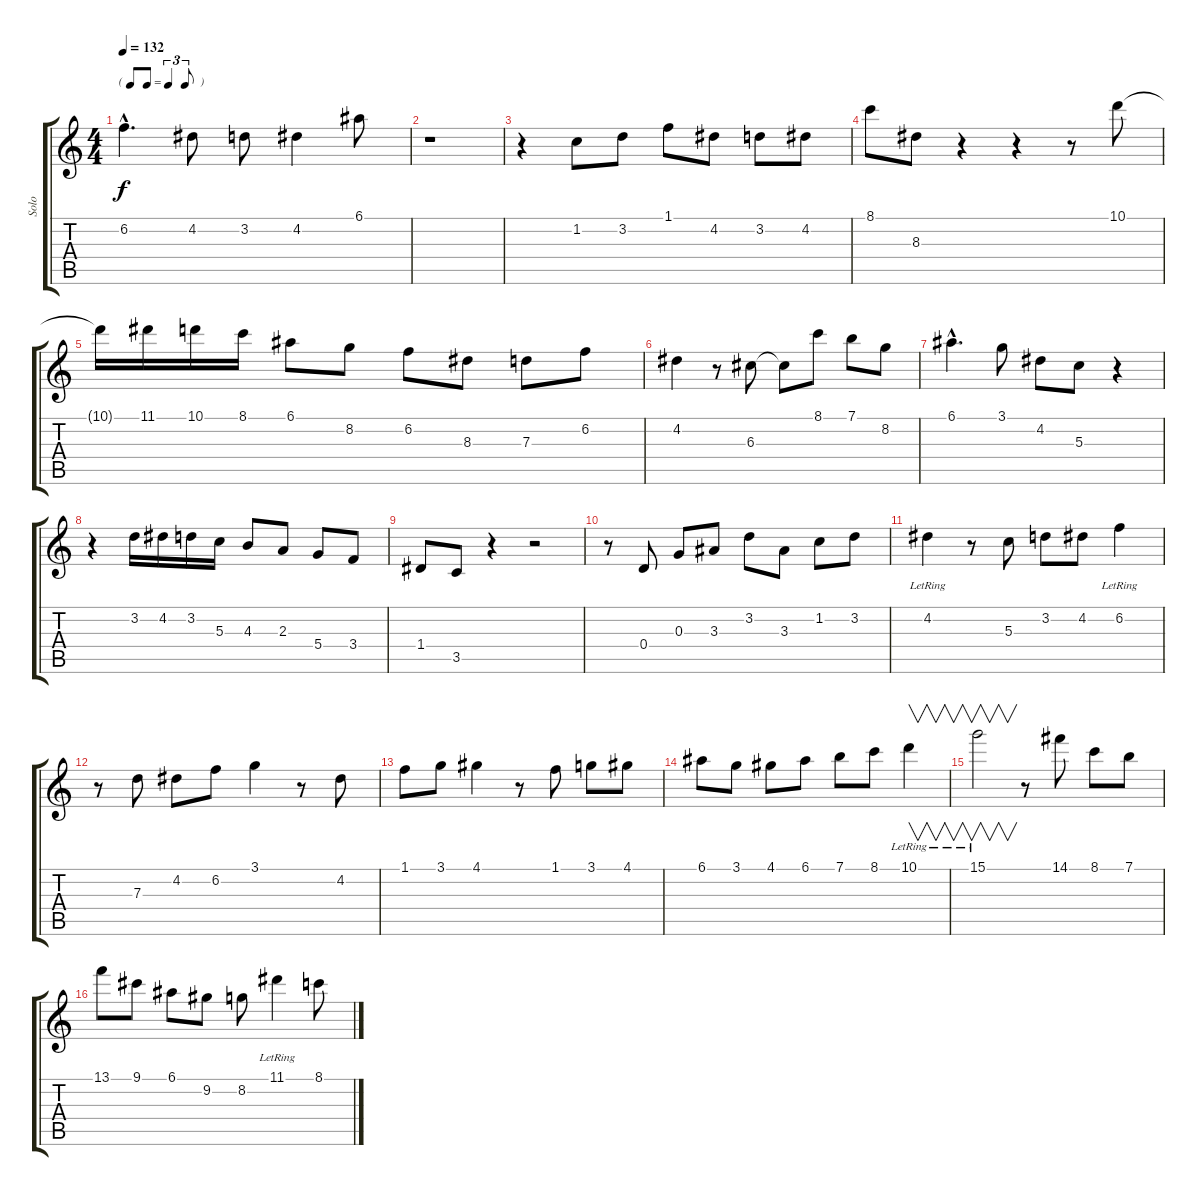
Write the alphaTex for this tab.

\track ("Solo" "Solo") {instrument electricguitarjazz}
\staff {score tabs}
\tuning (E4 B3 G3 D3 A2 E2) {hide}
\ts (4 4)
\tf triplet8th
\tempo 132
\clef g2
\ks c
6.2{hac t}.4{d dy f} 4.2.8 3.2.8 4.2.4 6.1.8 |
r.1 |
r.4 1.2.8 3.2.8 1.1.8 4.2.8 3.2.8 4.2.8 |
8.1.8 8.3.8 r.4 r.4 r.8 10.1.8 |
10.1{t}.16 11.1.16 10.1.16 8.1.16 6.1.8 8.2.8 6.2.8 8.3.8 7.3.8 6.2.8 |
4.2.4 r.8 6.3.8 6.3{t}.8 8.1.8 7.1.8 8.2.8 |
6.1{hac}.4{d} 3.1.8 4.2.8 5.3.8 r.4 |
r.4 3.2.16 4.2.16 3.2.16 5.3.16 4.3.8 2.3.8 5.4.8 3.4.8 |
1.4.8 3.5.8 r.4 r.2 |
r.8 0.4.8 0.3.8 3.3.8 3.2.8 3.3.8 1.2.8 3.2.8 |
4.2{lr}.4 r.8 5.3.8 3.2.8 4.2.8 6.2{lr}.4 |
r.8 7.3.8 4.2.8 6.2.8 3.1.4 r.8 4.2.8 |
1.1.8 3.1.8 4.1.4 r.8 1.1.8 3.1.8 4.1.8 |
6.1.8 3.1.8 4.1.8 6.1.8 7.1.8 8.1.8 10.1{lr}.4{v} |
15.1{lr}.2{v} r.8 14.1.8 8.1.8 7.1.8 |
13.1.8 9.1.8 6.1.8 9.2.8 8.2.8 11.1{lr}.4 8.1.8
